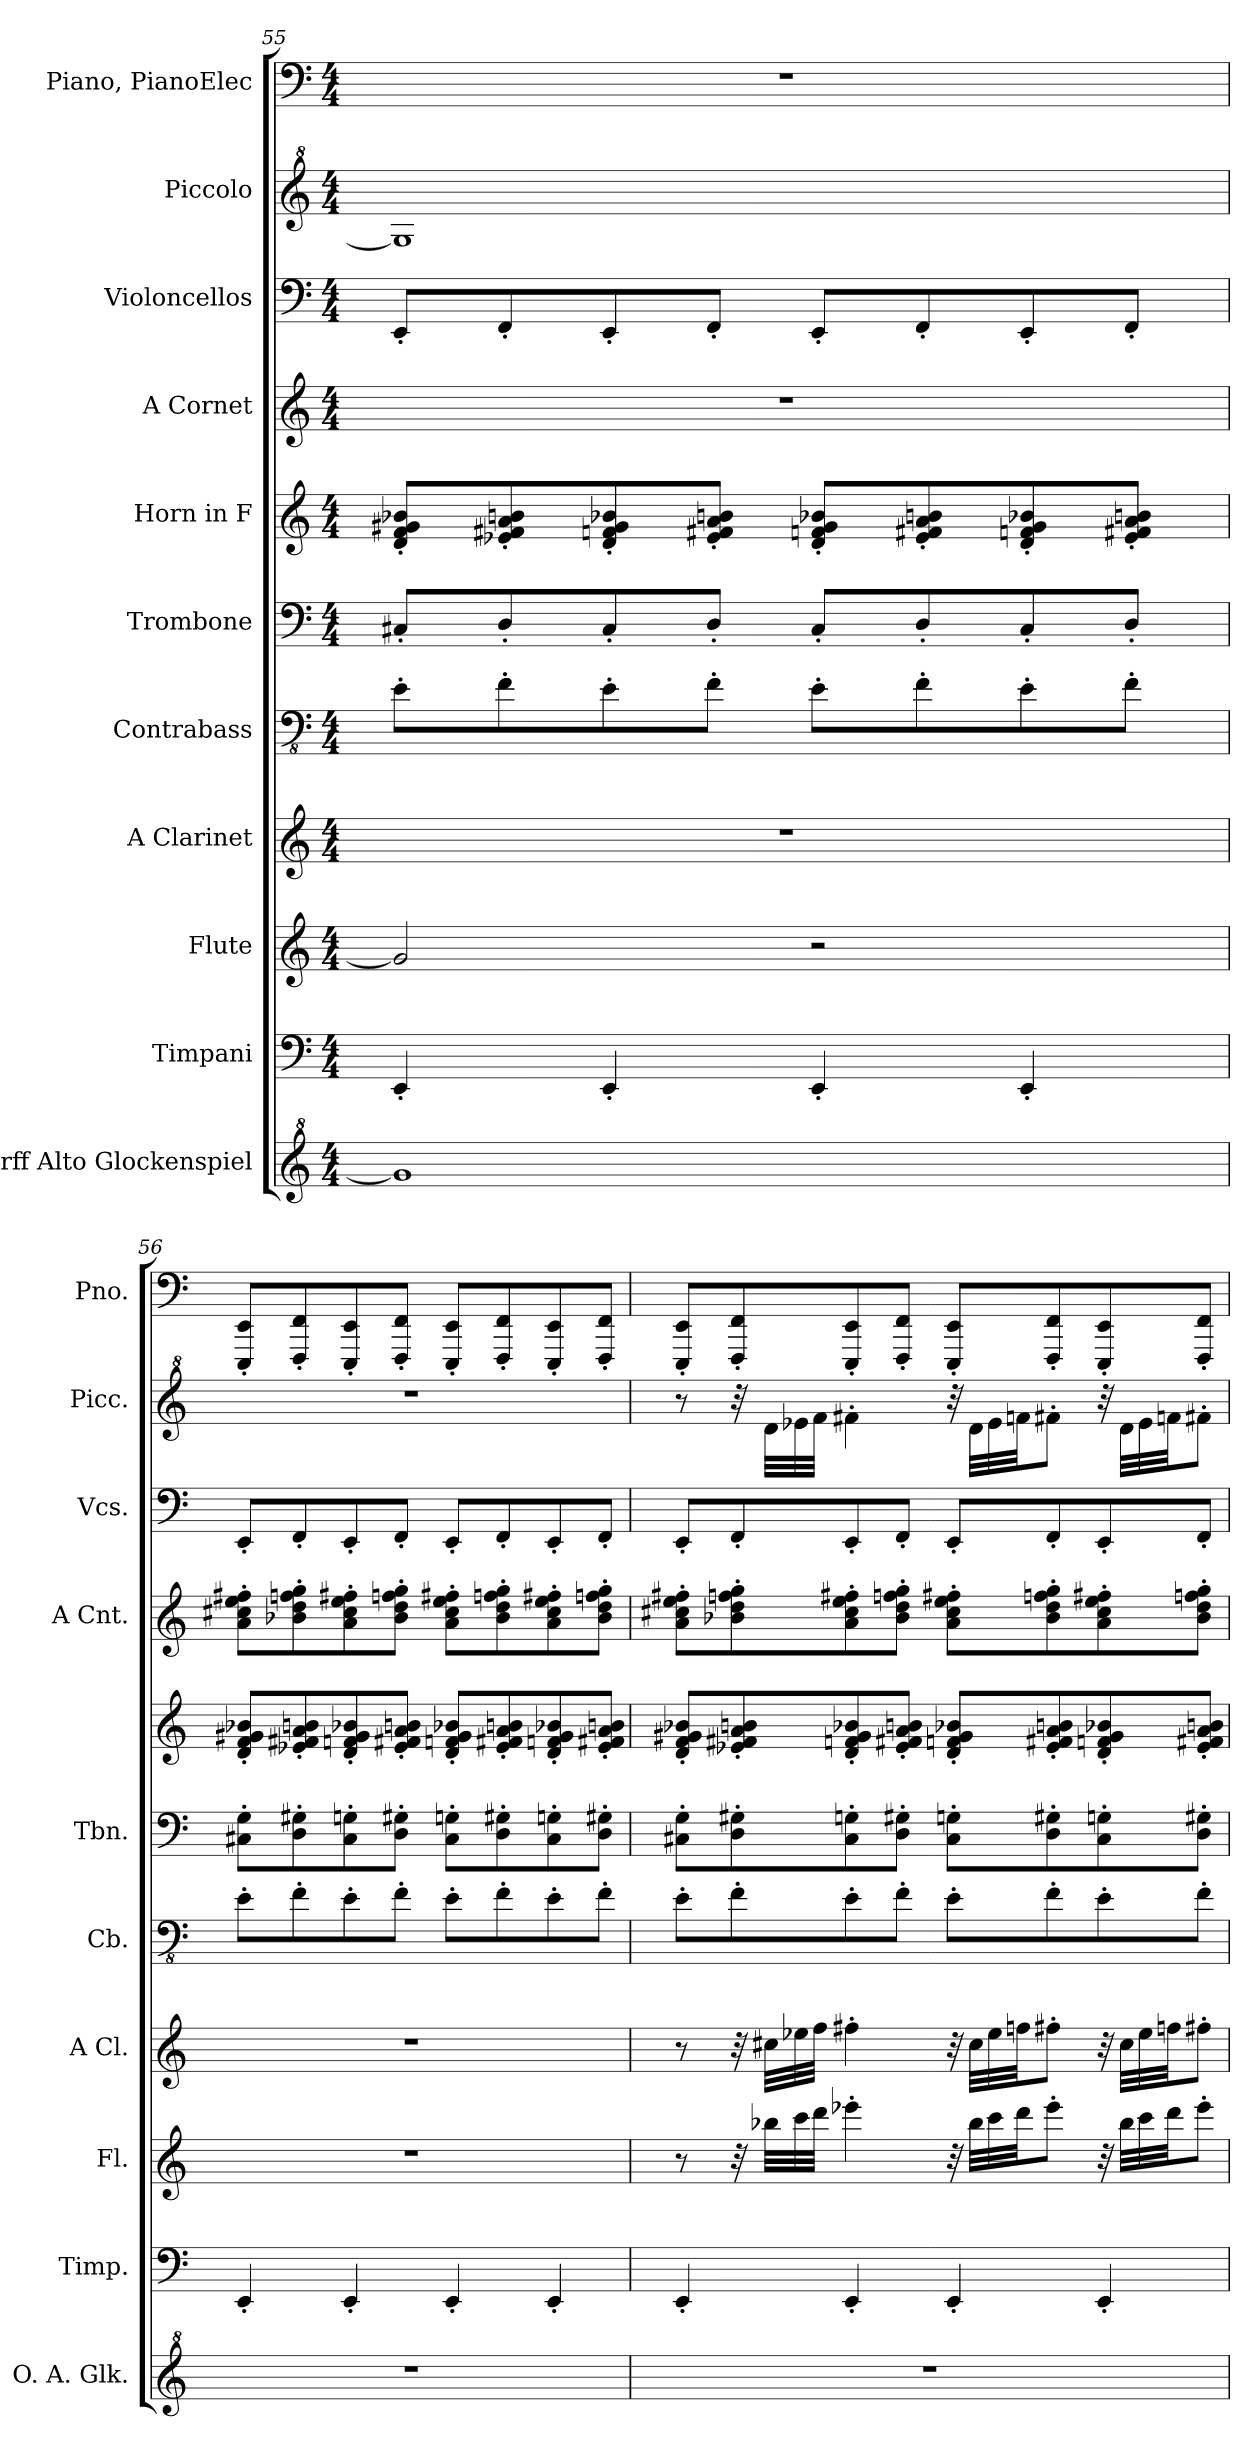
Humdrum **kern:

**kern	**kern	**kern	**kern	**kern	**kern	**kern	**kern	**kern	**kern	**kern
*part11	*part10	*part9	*part8	*part7	*part6	*part5	*part4	*part3	*part2	*part1
*staff11	*staff10	*staff9	*staff8	*staff7	*staff6	*staff5	*staff4	*staff3	*staff2	*staff1
*I"Orff Alto Glockenspiel	*I"Timpani	*I"Flute	*I"A Clarinet	*I"Contrabass	*I"Trombone	*I"Horn in F	*I"A Cornet	*I"Violoncellos	*I"Piccolo	*I"Piano, PianoElec
*I'O. A. Glk.	*I'Timp.	*I'Fl.	*I'A Cl.	*I'Cb.	*I'Tbn.	*	*I'A Cnt.	*I'Vcs.	*I'Picc.	*I'Pno.
!!LO:PB:g=z
*clefG^2	*clefF4	*clefG2	*clefG2	*clefFv4	*clefF4	*clefG2	*clefG2	*clefF4	*clefG^2	*clefF4
*	*	*	*ITrd2c3	*ITrd7c12	*	*ITrd4c7	*ITrd2c3	*	*ITrd-7c-12	*
*k[]	*k[]	*k[]	*k[f#c#g#]	*k[]	*k[]	*k[b-]	*k[f#c#g#]	*k[]	*k[]	*k[]
*M4/4	*M4/4	*M4/4	*M4/4	*M4/4	*M4/4	*M4/4	*M4/4	*M4/4	*M4/4	*M4/4
=55	=55	=55	=55	=55	=55	=55	=55	=55	=55	=55
1gg#]	4EE'/	2g#/]	1r	8EE'\L	8C#X'/L	8G/' 8B-/' 8c#X/' 8e-X/'L	1r	8EE'/L	1gg#]	1r
.	.	.	.	8FF'\	8D'/	8A-X/' 8Bn/' 8d/' 8en/'	.	8FF'/	.	.
.	4EE'/	.	.	8EE'\	8C#'/	8G/' 8B-X/' 8c#/' 8e-X/'	.	8EE'/	.	.
.	.	.	.	8FF'\J	8D'/J	8A-/' 8Bn/' 8d/' 8en/'J	.	8FF'/J	.	.
.	4EE'/	2r	.	8EE'\L	8C#'/L	8G/' 8B-X/' 8c#/' 8e-X/'L	.	8EE'/L	.	.
.	.	.	.	8FF'\	8D'/	8A-/' 8Bn/' 8d/' 8en/'	.	8FF'/	.	.
.	4EE'/	.	.	8EE'\	8C#'/	8G/' 8B-X/' 8c#/' 8e-X/'	.	8EE'/	.	.
.	.	.	.	8FF'\J	8D'/J	8A-/' 8Bn/' 8d/' 8en/'J	.	8FF'/J	.	.
!!LO:PB:g=z
=56	=56	=56	=56	=56	=56	=56	=56	=56	=56	=56
1r	4EE'/	1r	1r	8EE'\L	8C#X\' 8G\'L	8G/' 8B-/' 8c#X/' 8e-X/'L	8f#\' 8a#X\' 8cc#\' 8dd#X\'L	8EE'/L	1r	8EEE/' 8EE/'L
.	.	.	.	8FF'\	8D\' 8G#X\'	8A-X/' 8Bn/' 8d/' 8en/'	8gn\' 8b\' 8ddn\' 8ee\'	8FF'/	.	8FFF/' 8FF/'
.	4EE'/	.	.	8EE'\	8C#\' 8Gn\'	8G/' 8B-X/' 8c#/' 8e-X/'	8f#\' 8a#\' 8cc#\' 8dd#X\'	8EE'/	.	8EEE/' 8EE/'
.	.	.	.	8FF'\J	8D\' 8G#X\'J	8A-/' 8Bn/' 8d/' 8en/'J	8g\' 8b\' 8ddn\' 8ee\'J	8FF'/J	.	8FFF/' 8FF/'J
.	4EE'/	.	.	8EE'\L	8C#\' 8Gn\'L	8G/' 8B-X/' 8c#/' 8e-X/'L	8f#\' 8a#\' 8cc#\' 8dd#X\'L	8EE'/L	.	8EEE/' 8EE/'L
.	.	.	.	8FF'\	8D\' 8G#X\'	8A-/' 8Bn/' 8d/' 8en/'	8g\' 8b\' 8ddn\' 8ee\'	8FF'/	.	8FFF/' 8FF/'
.	4EE'/	.	.	8EE'\	8C#\' 8Gn\'	8G/' 8B-X/' 8c#/' 8e-X/'	8f#\' 8a#\' 8cc#\' 8dd#X\'	8EE'/	.	8EEE/' 8EE/'
.	.	.	.	8FF'\J	8D\' 8G#X\'J	8A-/' 8Bn/' 8d/' 8en/'J	8g\' 8b\' 8ddn\' 8ee\'J	8FF'/J	.	8FFF/' 8FF/'J
!!LO:PB:g=z
=57	=57	=57	=57	=57	=57	=57	=57	=57	=57	=57
1r	4EE'/	8r	8r	8EE'\L	8C#X\' 8G\'L	8G/' 8B-/' 8c#X/' 8e-X/'L	8f#\' 8a#X\' 8cc#\' 8dd#X\'L	8EE'/L	8r	8EEE/' 8EE/'L
.	.	32r	32r	8FF'\	8D\' 8G#X\'	8A-X/' 8Bn/' 8d/' 8en/'	8gn\' 8b\' 8ddn\' 8ee\'	8FF'/	32r	8FFF/' 8FF/'
.	.	32bb-X\LLL	32a#X\LLL	.	.	.	.	.	32ddd\LLL	.
.	.	32ccc\	32ccn\	.	.	.	.	.	32eee-X\	.
.	.	32ddd\JJJ	32dd\JJJ	.	.	.	.	.	32fff\JJJ	.
.	4EE'/	4eee-X'\	4dd#X'\	8EE'\	8C#\' 8Gn\'	8G/' 8B-X/' 8c#/' 8e-X/'	8f#\' 8a#\' 8cc#\' 8dd#X\'	8EE'/	4fff#X'\	8EEE/' 8EE/'
.	.	.	.	8FF'\J	8D\' 8G#X\'J	8A-/' 8Bn/' 8d/' 8en/'J	8g\' 8b\' 8ddn\' 8ee\'J	8FF'/J	.	8FFF/' 8FF/'J
.	4EE'/	32r	32r	8EE'\L	8C#\' 8Gn\'L	8G/' 8B-X/' 8c#/' 8e-X/'L	8f#\' 8a#\' 8cc#\' 8dd#X\'L	8EE'/L	32r	8EEE/' 8EE/'L
.	.	32bb-\LLL	32a#\LLL	.	.	.	.	.	32ddd\LLL	.
.	.	32ccc\	32cc\	.	.	.	.	.	32eee-\	.
.	.	32ddd\JJ	32ddn\JJ	.	.	.	.	.	32fffn\JJ	.
.	.	8eee-'\J	8dd#X'\J	8FF'\	8D\' 8G#X\'	8A-/' 8Bn/' 8d/' 8en/'	8g\' 8b\' 8ddn\' 8ee\'	8FF'/	8fff#X'\J	8FFF/' 8FF/'
.	4EE'/	32r	32r	8EE'\	8C#\' 8Gn\'	8G/' 8B-X/' 8c#/' 8e-X/'	8f#\' 8a#\' 8cc#\' 8dd#X\'	8EE'/	32r	8EEE/' 8EE/'
.	.	32bb-\LLL	32a#\LLL	.	.	.	.	.	32ddd\LLL	.
.	.	32ccc\	32cc\	.	.	.	.	.	32eee-\	.
.	.	32ddd\JJ	32ddn\JJ	.	.	.	.	.	32fffn\JJ	.
.	.	8eee-'\J	8dd#X'\J	8FF'\J	8D\' 8G#X\'J	8A-/' 8Bn/' 8d/' 8en/'J	8g\' 8b\' 8ddn\' 8ee\'J	8FF'/J	8fff#X'\J	8FFF/' 8FF/'J
=	=	=	=	=	=	=	=	=	=	=
*-	*-	*-	*-	*-	*-	*-	*-	*-	*-	*-
